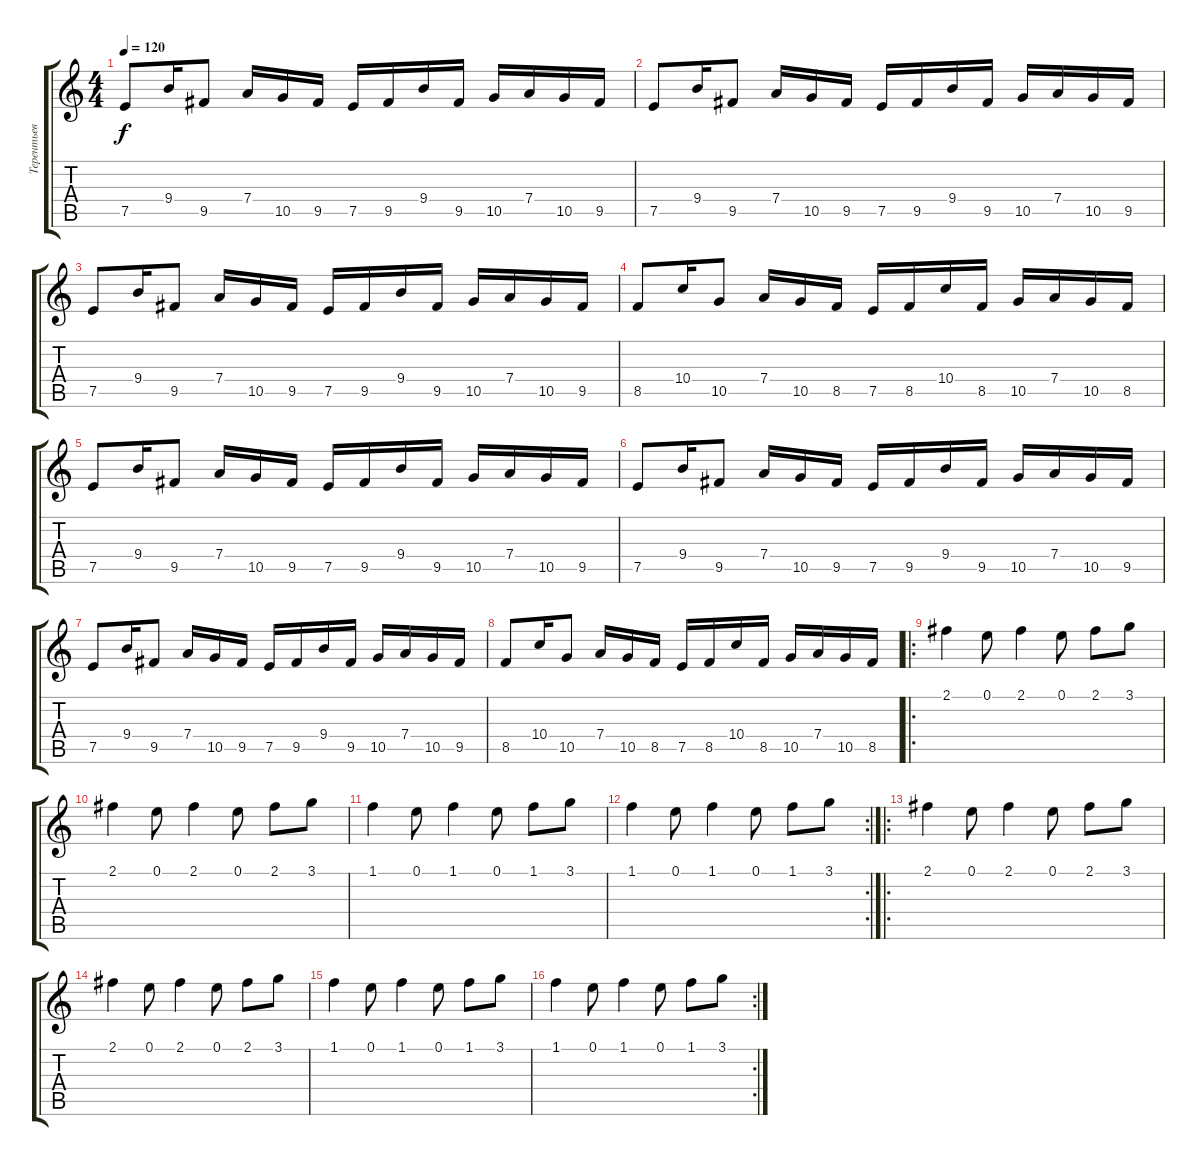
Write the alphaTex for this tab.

\track ("Терентьев" "Терентьев") {instrument distortionguitar}
\staff {score tabs}
\tuning (E4 B3 G3 D3 A2 E2) {hide}
\ts (4 4)
\tempo 120
\clef g2
\ks c
7.5.8{dy f} 9.4.16 9.5.8 7.4.16 10.5.16 9.5.16 7.5.16 9.5.16 9.4.16 9.5.16 10.5.16 7.4.16 10.5.16 9.5.16 |
7.5.8 9.4.16 9.5.8 7.4.16 10.5.16 9.5.16 7.5.16 9.5.16 9.4.16 9.5.16 10.5.16 7.4.16 10.5.16 9.5.16 |
7.5.8 9.4.16 9.5.8 7.4.16 10.5.16 9.5.16 7.5.16 9.5.16 9.4.16 9.5.16 10.5.16 7.4.16 10.5.16 9.5.16 |
8.5.8 10.4.16 10.5.8 7.4.16 10.5.16 8.5.16 7.5.16 8.5.16 10.4.16 8.5.16 10.5.16 7.4.16 10.5.16 8.5.16 |
7.5.8 9.4.16 9.5.8 7.4.16 10.5.16 9.5.16 7.5.16 9.5.16 9.4.16 9.5.16 10.5.16 7.4.16 10.5.16 9.5.16 |
7.5.8 9.4.16 9.5.8 7.4.16 10.5.16 9.5.16 7.5.16 9.5.16 9.4.16 9.5.16 10.5.16 7.4.16 10.5.16 9.5.16 |
7.5.8 9.4.16 9.5.8 7.4.16 10.5.16 9.5.16 7.5.16 9.5.16 9.4.16 9.5.16 10.5.16 7.4.16 10.5.16 9.5.16 |
8.5.8 10.4.16 10.5.8 7.4.16 10.5.16 8.5.16 7.5.16 8.5.16 10.4.16 8.5.16 10.5.16 7.4.16 10.5.16 8.5.16 |
\ro
2.1.4 0.1.8 2.1.4 0.1.8 2.1.8 3.1.8 |
2.1.4 0.1.8 2.1.4 0.1.8 2.1.8 3.1.8 |
1.1.4 0.1.8 1.1.4 0.1.8 1.1.8 3.1.8 |
\rc 2
1.1.4 0.1.8 1.1.4 0.1.8 1.1.8 3.1.8 |
\ro
2.1.4 0.1.8 2.1.4 0.1.8 2.1.8 3.1.8 |
2.1.4 0.1.8 2.1.4 0.1.8 2.1.8 3.1.8 |
1.1.4 0.1.8 1.1.4 0.1.8 1.1.8 3.1.8 |
\rc 2
1.1.4 0.1.8 1.1.4 0.1.8 1.1.8 3.1.8
